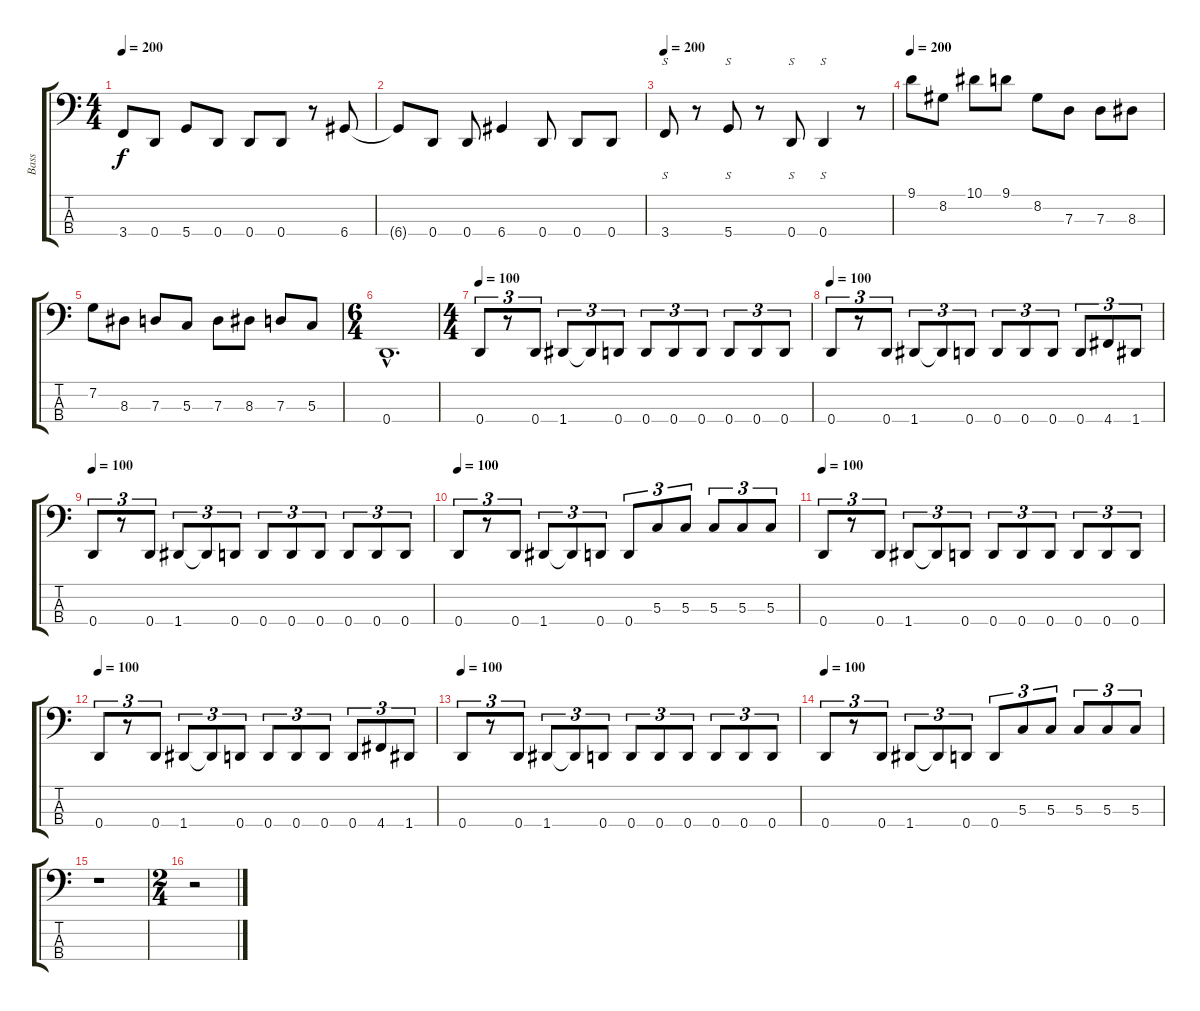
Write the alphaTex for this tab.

\track ("Bass" "Bass") {instrument electricbassfinger}
\staff {score tabs}
\tuning (F2 C2 G1 D1) {hide}
\ts (4 4)
\tempo 200
\clef f4
\ks c
3.4.8{dy f} 0.4.8 5.4.8 0.4.8 0.4.8 0.4.8 r.8 6.4.8 |
6.4{t}.8 0.4.8 0.4.8 6.4.4 0.4.8 0.4.8 0.4.8 |
\tempo 200
3.4.8{s instrument slapbass1} r.8 5.4.8{s} r.8 0.4.8{s} 0.4.4{s} r.8 |
\tempo 200
9.1.8{instrument electricbassfinger} 8.2.8 10.1.8 9.1.8 8.2.8 7.3.8 7.3.8 8.3.8 |
7.2.8 8.3.8 7.3.8 5.3.8 7.3.8 8.3.8 7.3.8 5.3.8 |
\ts (6 4)
0.4{hac}.1{d} |
\ts (4 4)
\tempo 100
0.4.8{tu (3 2)} r.8{tu (3 2)} 0.4.8{tu (3 2)} 1.4.8{tu (3 2)} 1.4{t}.8{tu (3 2)} 0.4.8{tu (3 2)} 0.4.8{tu (3 2)} 0.4.8{tu (3 2)} 0.4.8{tu (3 2)} 0.4.8{tu (3 2)} 0.4.8{tu (3 2)} 0.4.8{tu (3 2)} |
\tempo 100
0.4.8{tu (3 2)} r.8{tu (3 2)} 0.4.8{tu (3 2)} 1.4.8{tu (3 2)} 1.4{t}.8{tu (3 2)} 0.4.8{tu (3 2)} 0.4.8{tu (3 2)} 0.4.8{tu (3 2)} 0.4.8{tu (3 2)} 0.4.8{tu (3 2)} 4.4.8{tu (3 2)} 1.4.8{tu (3 2)} |
\tempo 100
0.4.8{tu (3 2)} r.8{tu (3 2)} 0.4.8{tu (3 2)} 1.4.8{tu (3 2)} 1.4{t}.8{tu (3 2)} 0.4.8{tu (3 2)} 0.4.8{tu (3 2)} 0.4.8{tu (3 2)} 0.4.8{tu (3 2)} 0.4.8{tu (3 2)} 0.4.8{tu (3 2)} 0.4.8{tu (3 2)} |
\tempo 100
0.4.8{tu (3 2)} r.8{tu (3 2)} 0.4.8{tu (3 2)} 1.4.8{tu (3 2)} 1.4{t}.8{tu (3 2)} 0.4.8{tu (3 2)} 0.4.8{tu (3 2)} 5.3.8{tu (3 2)} 5.3.8{tu (3 2)} 5.3.8{tu (3 2)} 5.3.8{tu (3 2)} 5.3.8{tu (3 2)} |
\tempo 100
0.4.8{tu (3 2)} r.8{tu (3 2)} 0.4.8{tu (3 2)} 1.4.8{tu (3 2)} 1.4{t}.8{tu (3 2)} 0.4.8{tu (3 2)} 0.4.8{tu (3 2)} 0.4.8{tu (3 2)} 0.4.8{tu (3 2)} 0.4.8{tu (3 2)} 0.4.8{tu (3 2)} 0.4.8{tu (3 2)} |
\tempo 100
0.4.8{tu (3 2)} r.8{tu (3 2)} 0.4.8{tu (3 2)} 1.4.8{tu (3 2)} 1.4{t}.8{tu (3 2)} 0.4.8{tu (3 2)} 0.4.8{tu (3 2)} 0.4.8{tu (3 2)} 0.4.8{tu (3 2)} 0.4.8{tu (3 2)} 4.4.8{tu (3 2)} 1.4.8{tu (3 2)} |
\tempo 100
0.4.8{tu (3 2)} r.8{tu (3 2)} 0.4.8{tu (3 2)} 1.4.8{tu (3 2)} 1.4{t}.8{tu (3 2)} 0.4.8{tu (3 2)} 0.4.8{tu (3 2)} 0.4.8{tu (3 2)} 0.4.8{tu (3 2)} 0.4.8{tu (3 2)} 0.4.8{tu (3 2)} 0.4.8{tu (3 2)} |
\tempo 100
0.4.8{tu (3 2)} r.8{tu (3 2)} 0.4.8{tu (3 2)} 1.4.8{tu (3 2)} 1.4{t}.8{tu (3 2)} 0.4.8{tu (3 2)} 0.4.8{tu (3 2)} 5.3.8{tu (3 2)} 5.3.8{tu (3 2)} 5.3.8{tu (3 2)} 5.3.8{tu (3 2)} 5.3.8{tu (3 2)} |
r.1 |
\ts (2 4)
r.2
